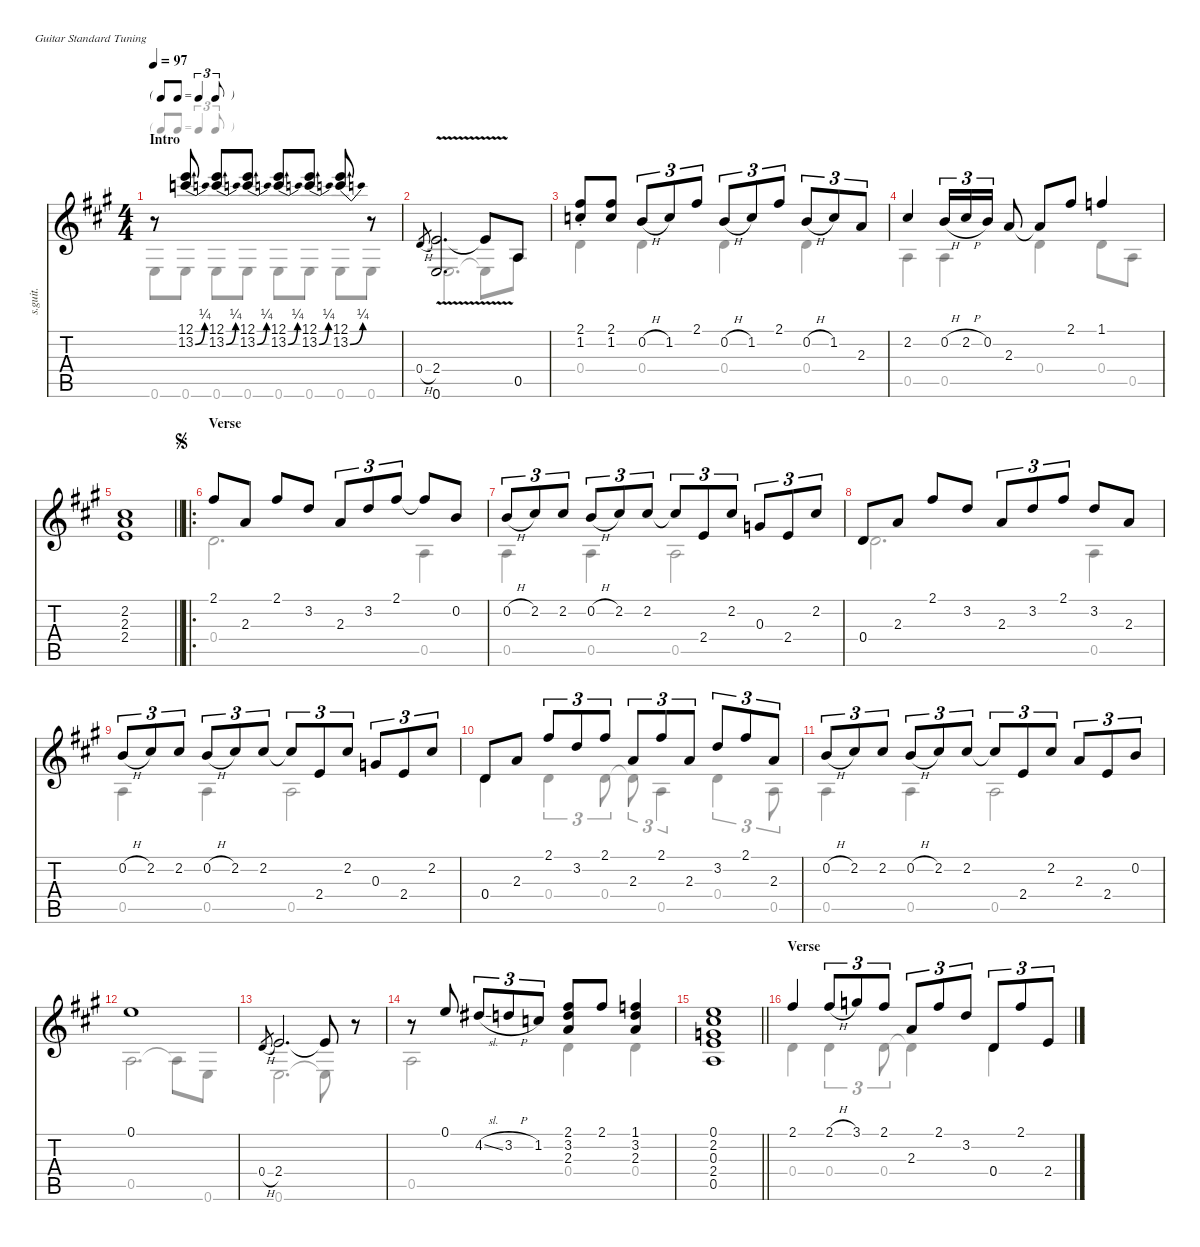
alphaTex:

\defaultSystemsLayout 4
\hideDynamics
\bracketExtendMode nobrackets
\otherSystemsTrackNameOrientation horizontal
\track ("Steel Guitar" "s.guit.") {instrument acousticguitarsteel}
\staff {score tabs}
\tuning (E4 B3 G3 D3 A2 E2)
\voice
\ts (4 4)
\tf triplet8th
\section ("" "Intro")
\tempo 97
\clef g2
\ks a
r.8{dy mf instrument acousticguitarsteel beam Up} (12.1{acc forcenatural} 13.2{be (bend 0 0 6.6 1) acc forcenatural}).8{beam Up} (12.1{acc forcenatural} 13.2{be (bend 0 0 6.6 1) acc forcenatural}).8{beam Up} (12.1{acc forcenatural} 13.2{be (bend 0 0 6.6 1) acc forcenatural}).8{beam Up} (12.1{acc forcenatural} 13.2{be (bend 0 0 6.6 1) acc forcenatural}).8{beam Up} (12.1{acc forcenatural} 13.2{be (bend 0 0 6.6 1) acc forcenatural}).8{beam Up} (12.1{acc forcenatural} 13.2{be (bend 0 0 6.6 1) acc forcenatural}).8{beam Up} r.8{beam Up} |
0.4{h acc forcenatural}.8{gr beam Up} (2.4{v acc forcenatural} 0.6{acc forcenatural}).2{d beam Up} 2.4{v t acc forcenatural}.8{beam Up} 0.5{acc forcenatural}.8{beam Up} |
(1.2{st acc forcenatural} 2.1{st acc #}).8{beam Up} (2.1{acc #} 1.2{acc forcenatural}).8{beam Up} 0.2{h acc forcenatural}.8{tu (3 2) beam Up} 1.2{acc forcenatural}.8{tu (3 2) beam Up} 2.1{acc #}.8{tu (3 2) beam Up} 0.2{h acc forcenatural}.8{tu (3 2) beam Up} 1.2{acc forcenatural}.8{tu (3 2) beam Up} 2.1{acc #}.8{tu (3 2) beam Up} 0.2{h acc forcenatural}.8{tu (3 2) beam Up} 1.2{acc forcenatural}.8{tu (3 2) beam Up} 2.3{acc forcenatural}.8{tu (3 2) beam Up} |
2.2{acc #}.4{beam Up} 0.2{h acc forcenatural}.16{tu (3 2) beam Up} 2.2{h acc #}.16{tu (3 2) beam Up} 0.2{acc forcenatural}.16{tu (3 2) beam Up} 2.3{acc forcenatural}.8{beam Up} 2.3{t acc forcenatural}.8{beam Up} 2.1{acc #}.8{beam Up} 1.1{acc forcenatural}.4{beam Up} |
\barLineRight lightlight
(2.2{acc #} 2.3{acc forcenatural} 2.4{acc forcenatural}).1{beam Up} |
\ro
\section ("" "Verse")
\jump segno
2.1{acc #}.8{beam Up} 2.3{acc forcenatural}.8{beam Up} 2.1{acc #}.8{beam Up} 3.2{acc forcenatural}.8{beam Up} 2.3{acc forcenatural}.8{tu (3 2) beam Up} 3.2{acc forcenatural}.8{tu (3 2) beam Up} 2.1{acc #}.8{tu (3 2) beam Up} 2.1{t acc #}.8{beam Up} 0.2{acc forcenatural}.8{beam Up} |
0.2{h acc forcenatural}.8{tu (3 2) beam Up} 2.2{acc #}.8{tu (3 2) beam Up} 2.2{acc #}.8{tu (3 2) beam Up} 0.2{h acc forcenatural}.8{tu (3 2) beam Up} 2.2{acc #}.8{tu (3 2) beam Up} 2.2{acc #}.8{tu (3 2) beam Up} 2.2{t acc #}.8{tu (3 2) beam Up} 2.4{acc forcenatural}.8{tu (3 2) beam Up} 2.2{acc #}.8{tu (3 2) beam Up} 0.3{acc forcenatural}.8{tu (3 2) beam Up} 2.4{acc forcenatural}.8{tu (3 2) beam Up} 2.2{acc #}.8{tu (3 2) beam Up} |
0.4{acc forcenatural}.8{beam Up} 2.3{acc forcenatural}.8{beam Up} 2.1{acc #}.8{beam Up} 3.2{acc forcenatural}.8{beam Up} 2.3{acc forcenatural}.8{tu (3 2) beam Up} 3.2{acc forcenatural}.8{tu (3 2) beam Up} 2.1{acc #}.8{tu (3 2) beam Up} 3.2{acc forcenatural}.8{beam Up} 2.3{acc forcenatural}.8{beam Up} |
0.2{h acc forcenatural}.8{tu (3 2) beam Up} 2.2{acc #}.8{tu (3 2) beam Up} 2.2{acc #}.8{tu (3 2) beam Up} 0.2{h acc forcenatural}.8{tu (3 2) beam Up} 2.2{acc #}.8{tu (3 2) beam Up} 2.2{acc #}.8{tu (3 2) beam Up} 2.2{t acc #}.8{tu (3 2) beam Up} 2.4{acc forcenatural}.8{tu (3 2) beam Up} 2.2{acc #}.8{tu (3 2) beam Up} 0.3{acc forcenatural}.8{tu (3 2) beam Up} 2.4{acc forcenatural}.8{tu (3 2) beam Up} 2.2{acc #}.8{tu (3 2) beam Up} |
0.4{acc forcenatural}.8{beam Up} 2.3{acc forcenatural}.8{beam Up} 2.1{acc #}.8{tu (3 2) beam Up} 3.2{acc forcenatural}.8{tu (3 2) beam Up} 2.1{acc #}.8{tu (3 2) beam Up} 2.3{acc forcenatural}.8{tu (3 2) beam Up} 2.1{acc #}.8{tu (3 2) beam Up} 2.3{acc forcenatural}.8{tu (3 2) beam Up} 3.2{acc forcenatural}.8{tu (3 2) beam Up} 2.1{acc #}.8{tu (3 2) beam Up} 2.3{acc forcenatural}.8{tu (3 2) beam Up} |
0.2{h acc forcenatural}.8{tu (3 2) beam Up} 2.2{acc #}.8{tu (3 2) beam Up} 2.2{acc #}.8{tu (3 2) beam Up} 0.2{h acc forcenatural}.8{tu (3 2) beam Up} 2.2{acc #}.8{tu (3 2) beam Up} 2.2{acc #}.8{tu (3 2) beam Up} 2.2{t acc #}.8{tu (3 2) beam Up} 2.4{acc forcenatural}.8{tu (3 2) beam Up} 2.2{acc #}.8{tu (3 2) beam Up} 2.3{acc forcenatural}.8{tu (3 2) beam Up} 2.4{acc forcenatural}.8{tu (3 2) beam Up} 0.2{acc forcenatural}.8{tu (3 2) beam Up} |
0.1{acc forcenatural}.1{beam Up} |
0.4{h acc forcenatural}.8{gr beam Up} 2.4{acc forcenatural}.2{d beam Up} 2.4{t acc forcenatural}.8{beam Up} r.8{beam Up} |
r.8{beam Up} 0.1{acc forcenatural}.8{beam Up} 4.2{sl acc #}.8{tu (3 2) beam Up} 3.2{h acc forcenatural}.8{tu (3 2) beam Up} 1.2{acc forcenatural}.8{tu (3 2) beam Up} (2.1{acc #} 3.2{acc forcenatural} 2.3{acc forcenatural}).8{beam Up} 2.1{acc #}.8{beam Up} (1.1{acc forcenatural} 3.2{acc forcenatural} 2.3{acc forcenatural}).4{beam Up} |
\barLineRight lightlight
(0.5{acc forcenatural} 2.4{acc forcenatural} 0.3{acc forcenatural} 2.2{acc #} 0.1{acc forcenatural}).1{beam Up} |
\section ("" "Verse")
2.1{acc #}.4{beam Up} 2.1{h acc #}.8{tu (3 2) beam Up} 3.1{acc forcenatural}.8{tu (3 2) beam Up} 2.1{acc #}.8{tu (3 2) beam Up} 2.3{acc forcenatural}.8{tu (3 2) beam Up} 2.1{acc #}.8{tu (3 2) beam Up} 3.2{acc forcenatural}.8{tu (3 2) beam Up} 0.4{acc forcenatural}.8{tu (3 2) beam Up} 2.1{acc #}.8{tu (3 2) beam Up} 2.4{acc forcenatural}.8{tu (3 2) beam Up}
\voice
\clef g2
\ottava regular
\simile none
\ks a
0.6{acc forcenatural}.8{dy mf beam Down} 0.6{acc forcenatural}.8{beam Down} 0.6{acc forcenatural}.8{beam Down} 0.6{acc forcenatural}.8{beam Down} 0.6{acc forcenatural}.8{beam Down} 0.6{acc forcenatural}.8{beam Down} 0.6{acc forcenatural}.8{beam Down} 0.6{acc forcenatural}.8{beam Down} |
0.6{acc forcenatural}.2{d beam Down} 0.6{t acc forcenatural}.8{beam Down} 0.5{acc forcenatural}.8{beam Down} |
0.4{acc forcenatural}.4{beam Down} 0.4{acc forcenatural}.4{beam Down} 0.4{acc forcenatural}.4{beam Down} 0.4{acc forcenatural}.4{beam Down} |
0.5{acc forcenatural}.4{beam Down} 0.5{acc forcenatural}.4{beam Down} 0.4{acc forcenatural}.4{beam Down} 0.4{acc forcenatural}.8{beam Down} 0.5{acc forcenatural}.8{beam Down} |
\barLineRight lightlight
|
0.4{acc forcenatural}.2{d beam Down} 0.5{acc forcenatural}.4{beam Down} |
0.5{acc forcenatural}.4{beam Down} 0.5{acc forcenatural}.4{beam Down} 0.5{acc forcenatural}.2{beam Down} |
0.4{acc forcenatural}.2{d beam Down} 0.5{acc forcenatural}.4{beam Down} |
0.5{acc forcenatural}.4{beam Down} 0.5{acc forcenatural}.4{beam Down} 0.5{acc forcenatural}.2{beam Down} |
0.4{acc forcenatural}.4{beam Down} 0.4{acc forcenatural}.4{tu (3 2) beam Down} 0.4{acc forcenatural}.8{tu (3 2) beam Down} 0.4{t acc forcenatural}.8{tu (3 2) beam Down} 0.5{acc forcenatural}.4{tu (3 2) beam Down} 0.4{acc forcenatural}.4{tu (3 2) beam Down} 0.5{acc forcenatural}.8{tu (3 2) beam Down} |
0.5{acc forcenatural}.4{beam Down} 0.5{acc forcenatural}.4{beam Down} 0.5{acc forcenatural}.2{beam Down} |
0.5{acc forcenatural}.2{d beam Down} 0.5{t acc forcenatural}.8{beam Down} 0.6{acc forcenatural}.8{beam Down} |
0.6{acc forcenatural}.2{d beam Down} 0.6{t acc forcenatural}.8{beam Down} r.8{beam Down} |
0.5{acc forcenatural}.2{beam Down} 0.4{acc forcenatural}.4{beam Down} 0.4{acc forcenatural}.4{beam Down} |
\barLineRight lightlight
|
0.4{acc forcenatural}.4{beam Down} 0.4{acc forcenatural}.4{tu (3 2) beam Down} 0.4{acc forcenatural}.8{tu (3 2) beam Down} 0.4{t acc forcenatural}.4{beam Down} 0.4{acc forcenatural}.4{beam Down}
